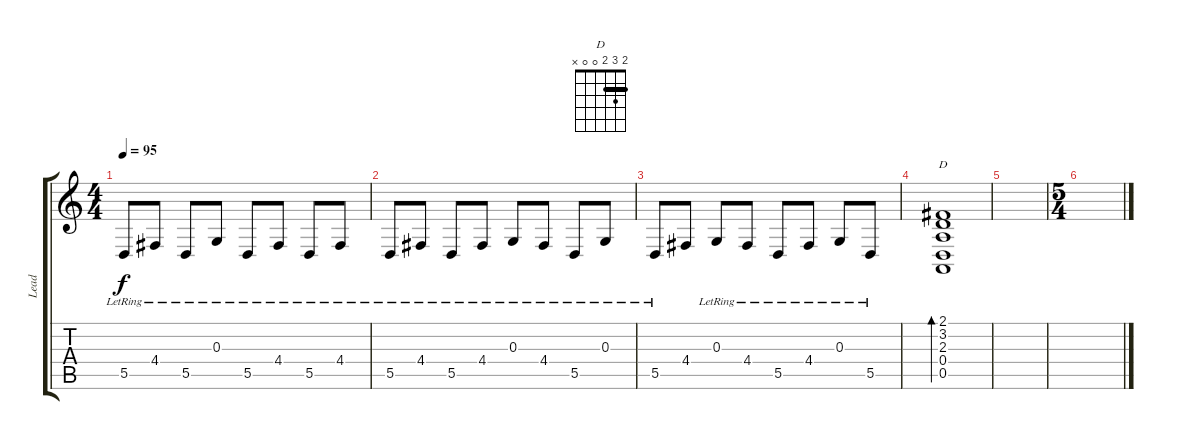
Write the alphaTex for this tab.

\track ("Lead" "Lead") {instrument electricpiano1}
\staff {score tabs}
\tuning (E4 B3 G3 D3 A2 E2) {hide}
\chord ("D" 2 3 2 0 0 x) {barre 2}
\ts (4 4)
\tempo 95
\clef g2
\ks c
5.5{lr}.8{dy f} 4.4{lr}.8 5.5{lr}.8 0.3{lr}.8 5.5{lr}.8 4.4{lr}.8 5.5{lr}.8 4.4{lr}.8 |
5.5{lr}.8 4.4{lr}.8 5.5{lr}.8 4.4{lr}.8 0.3{lr}.8 4.4{lr}.8 5.5{lr}.8 0.3{lr}.8 |
5.5{lr}.8 4.4.8 0.3{lr}.8 4.4{lr}.8 5.5{lr}.8 4.4{lr}.8 0.3{lr}.8 5.5{lr}.8 |
(2.1 3.2 2.3 0.4 0.5).1{bd 120 ch "D"} |
|
\ts (5 4)
